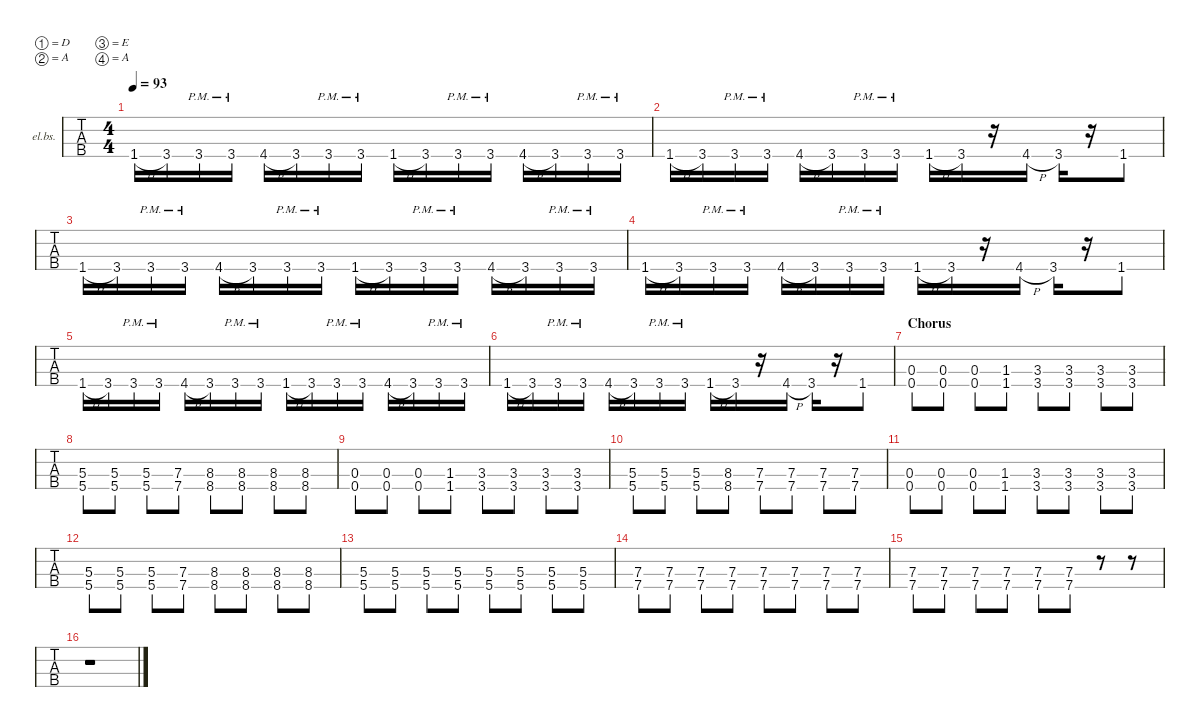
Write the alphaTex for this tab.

\defaultSystemsLayout 4
\hideDynamics
\bracketExtendMode nobrackets
\firstSystemTrackNameOrientation horizontal
\otherSystemsTrackNameOrientation horizontal
\track ("Electric Bass" "el.bs.") {solo instrument electricbassfinger}
\staff {tabs}
\tuning (D3 A2 E2 A1)
\ts (4 4)
\scale
0.957726
\tempo 93
\accidentals auto
\clef f4
\ottava regular
\simile none
\ks c
1.4{h acc #}.16{dy f} 3.4.16 3.4{pm}.16 3.4{pm}.16 4.4{h acc #}.16 3.4.16 3.4{pm}.16 3.4{pm}.16 1.4{h acc #}.16 3.4.16 3.4{pm}.16 3.4{pm}.16 4.4{h acc #}.16 3.4.16 3.4{pm}.16 3.4{pm}.16 |
\scale
0.96299 1.4{h acc #}.16 3.4.16 3.4{pm}.16 3.4{pm}.16 4.4{h acc #}.16 3.4.16 3.4{pm}.16 3.4{pm}.16 1.4{h acc #}.16 3.4.16 r.16 4.4{h acc #}.16 3.4.16 r.16 1.4{acc #}.8 |
\scale
0.96299 1.4{h acc #}.16 3.4.16 3.4{pm}.16 3.4{pm}.16 4.4{h acc #}.16 3.4.16 3.4{pm}.16 3.4{pm}.16 1.4{h acc #}.16 3.4.16 3.4{pm}.16 3.4{pm}.16 4.4{h acc #}.16 3.4.16 3.4{pm}.16 3.4{pm}.16 |
\scale
1.10577 1.4{h acc #}.16 3.4.16 3.4{pm}.16 3.4{pm}.16 4.4{h acc #}.16 3.4.16 3.4{pm}.16 3.4{pm}.16 1.4{h acc #}.16 3.4.16 r.16 4.4{h acc #}.16 3.4.16 r.16 1.4{acc #}.8 |
\scale
0.957726 1.4{h acc #}.16 3.4.16 3.4{pm}.16 3.4{pm}.16 4.4{h acc #}.16 3.4.16 3.4{pm}.16 3.4{pm}.16 1.4{h acc #}.16 3.4.16 3.4{pm}.16 3.4{pm}.16 4.4{h acc #}.16 3.4.16 3.4{pm}.16 3.4{pm}.16 |
\scale
0.957726 1.4{h acc #}.16 3.4.16 3.4{pm}.16 3.4{pm}.16 4.4{h acc #}.16 3.4.16 3.4{pm}.16 3.4{pm}.16 1.4{h acc #}.16 3.4.16 r.16 4.4{h acc #}.16 3.4.16 r.16 1.4{acc #}.8 |
\section ("" "Chorus")
\scale
0.978779 (0.3 0.4).8 (0.3 0.4).8 (0.3 0.4).8 (1.3 1.4{acc #}).8 (3.3 3.4).8 (3.3 3.4).8 (3.3 3.4).8 (3.3 3.4).8 |
\scale
1.09524 (5.3 5.4).8 (5.3 5.4).8 (5.3 5.4).8 (7.3 7.4).8 (8.3 8.4).8 (8.3 8.4).8 (8.3 8.4).8 (8.3 8.4).8 |
\scale
0.968253 (0.3 0.4).8 (0.3 0.4).8 (0.3 0.4).8 (1.3 1.4{acc #}).8 (3.3 3.4).8 (3.3 3.4).8 (3.3 3.4).8 (3.3 3.4).8 |
\scale
0.968253 (5.3 5.4).8 (5.3 5.4).8 (5.3 5.4).8 (8.3 8.4).8 (7.3 7.4).8 (7.3 7.4).8 (7.3 7.4).8 (7.3 7.4).8 |
\scale
0.968253 (0.3 0.4).8 (0.3 0.4).8 (0.3 0.4).8 (1.3 1.4{acc #}).8 (3.3 3.4).8 (3.3 3.4).8 (3.3 3.4).8 (3.3 3.4).8 |
\scale
1.09524 (5.3 5.4).8 (5.3 5.4).8 (5.3 5.4).8 (7.3 7.4).8 (8.3 8.4).8 (8.3 8.4).8 (8.3 8.4).8 (8.3 8.4).8 |
\scale
0.968253 (5.3 5.4).8 (5.3 5.4).8 (5.3 5.4).8 (5.3 5.4).8 (5.3 5.4).8 (5.3 5.4).8 (5.3 5.4).8 (5.3 5.4).8 |
\scale
0.968253 (7.3 7.4).8 (7.3 7.4).8 (7.3 7.4).8 (7.3 7.4).8 (7.3 7.4).8 (7.3 7.4).8 (7.3 7.4).8 (7.3 7.4).8 |
\scale
0.968253 (7.3 7.4).8 (7.3 7.4).8 (7.3 7.4).8 (7.3 7.4).8 (7.3 7.4).8 (7.3 7.4).8 r.8 r.8 |
\scale
1.09524 r.1
